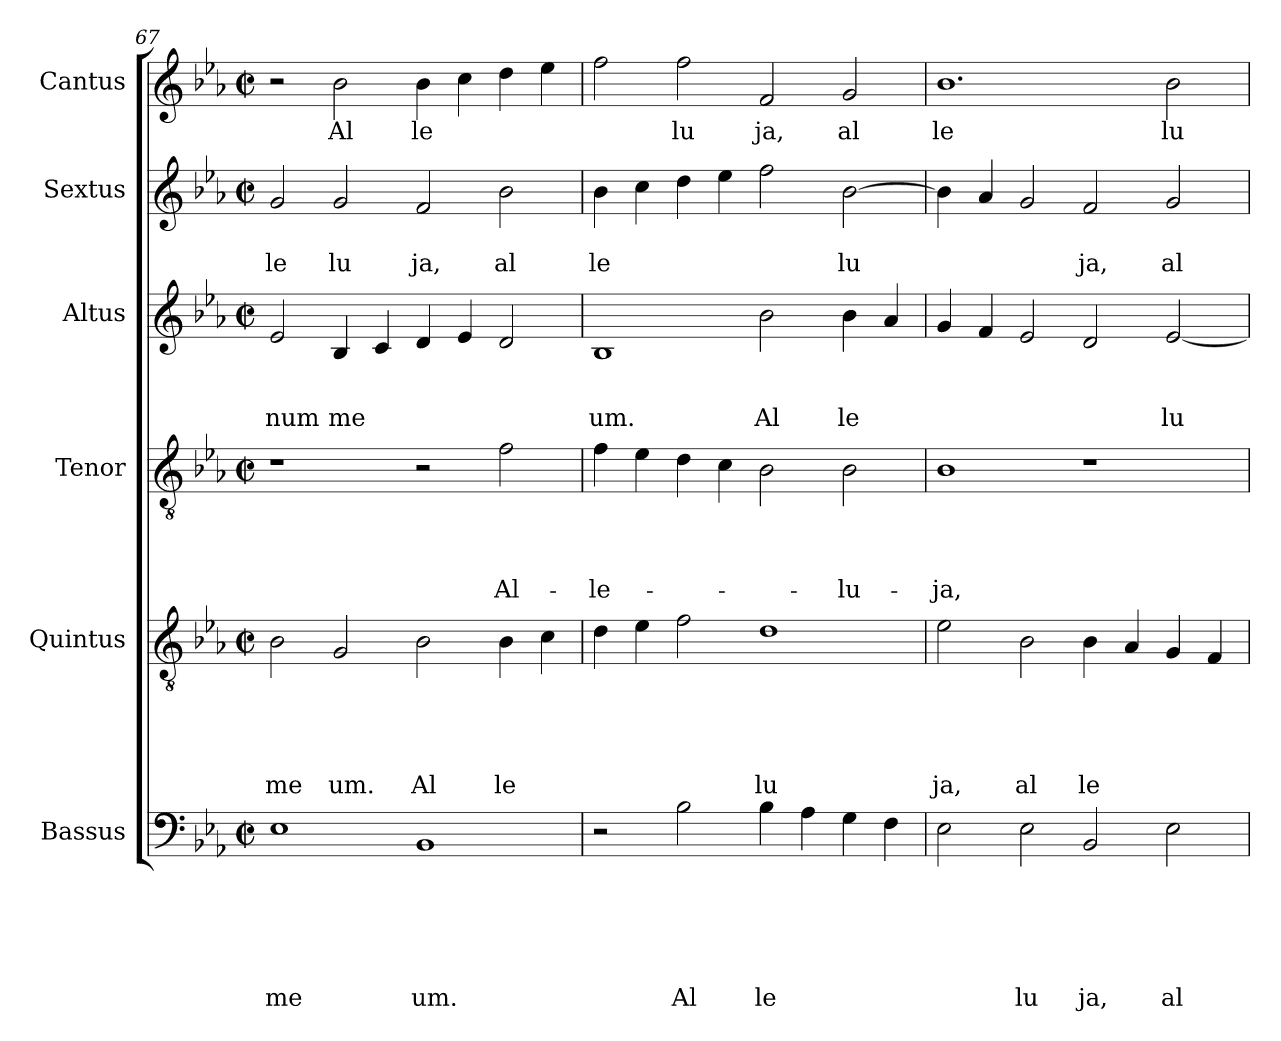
**kern	**text	**text	**text	**text	**text	**text	**kern	**text	**text	**text	**text	**text	**kern	**text	**text	**text	**text	**kern	**text	**text	**text	**kern	**text	**text	**kern	**text
*part6	*part6	*part6	*part6	*part6	*part6	*part6	*part5	*part5	*part5	*part5	*part5	*part5	*part4	*part4	*part4	*part4	*part4	*part3	*part3	*part3	*part3	*part2	*part2	*part2	*part1	*part1
*staff6	*staff6	*staff6	*staff6	*staff6	*staff6	*staff6	*staff5	*staff5	*staff5	*staff5	*staff5	*staff5	*staff4	*staff4	*staff4	*staff4	*staff4	*staff3	*staff3	*staff3	*staff3	*staff2	*staff2	*staff2	*staff1	*staff1
*I"Bassus	*	*	*	*	*	*	*I"Quintus	*	*	*	*	*	*I"Tenor	*	*	*	*	*I"Altus	*	*	*	*I"Sextus	*	*	*I"Cantus	*
*clefF4	*	*	*	*	*	*	*clefGv2	*	*	*	*	*	*clefGv2	*	*	*	*	*clefG2	*	*	*	*clefG2	*	*	*clefG2	*
*k[b-e-a-]	*	*	*	*	*	*	*k[b-e-a-]	*	*	*	*	*	*k[b-e-a-]	*	*	*	*	*k[b-e-a-]	*	*	*	*k[b-e-a-]	*	*	*k[b-e-a-]	*
*E-:	*	*	*	*	*	*	*E-:	*	*	*	*	*	*E-:	*	*	*	*	*E-:	*	*	*	*E-:	*	*	*E-:	*
*M2/2	*	*	*	*	*	*	*M2/2	*	*	*	*	*	*M2/2	*	*	*	*	*M2/2	*	*	*	*M2/2	*	*	*M2/2	*
*met(c|)	*	*	*	*	*	*	*met(c|)	*	*	*	*	*	*met(c|)	*	*	*	*	*met(c|)	*	*	*	*met(c|)	*	*	*met(c|)	*
=67	=67	=67	=67	=67	=67	=67	=67	=67	=67	=67	=67	=67	=67	=67	=67	=67	=67	=67	=67	=67	=67	=67	=67	=67	=67	=67
!	!	!	!	!	!	!LO:LY:b	!	!	!	!	!	!LO:LY:b	!	!	!	!	!	!	!	!	!LO:LY:b	!	!	!LO:LY:b	!	!
1E-	.	.	.	.	.	me	2B-\	.	.	.	.	me	1r	.	.	.	.	2e-/	.	.	num	2g/	.	le	2r	.
!	!	!	!	!	!	!	!	!	!	!	!	!LO:LY:b	!	!	!	!	!	!	!	!	!LO:LY:b	!	!	!LO:LY:b	!	!LO:LY:b
.	.	.	.	.	.	.	2G/	.	.	.	.	um.	.	.	.	.	.	4B-/	.	.	me	2g/	.	lu	2b-\	Al
.	.	.	.	.	.	.	.	.	.	.	.	.	.	.	.	.	.	4c/	.	.	.	.	.	.	.	.
!	!	!	!	!	!	!LO:LY:b	!	!	!	!	!	!LO:LY:b	!	!	!	!	!	!	!	!	!	!	!	!LO:LY:b	!	!LO:LY:b
1BB-	.	.	.	.	.	um.	2B-\	.	.	.	.	Al	2r	.	.	.	.	4d/	.	.	.	2f/	.	ja,	4b-\	le
.	.	.	.	.	.	.	.	.	.	.	.	.	.	.	.	.	.	4e-/	.	.	.	.	.	.	4cc\	.
!	!	!	!	!	!	!	!	!	!	!	!	!LO:LY:b	!	!	!	!	!LO:LY:b	!	!	!	!	!	!	!LO:LY:b	!	!
.	.	.	.	.	.	.	4B-\	.	.	.	.	le	2f\	.	.	.	Al-	2d/	.	.	.	2b-\	.	al	4dd\	.
.	.	.	.	.	.	.	4c\	.	.	.	.	.	.	.	.	.	.	.	.	.	.	.	.	.	4ee-\	.
!!LO:PB:g=z
=68	=68	=68	=68	=68	=68	=68	=68	=68	=68	=68	=68	=68	=68	=68	=68	=68	=68	=68	=68	=68	=68	=68	=68	=68	=68	=68
!	!	!	!	!	!	!	!	!	!	!	!	!	!	!	!	!	!LO:LY:b	!	!	!	!LO:LY:b	!	!	!LO:LY:b	!	!
2r	.	.	.	.	.	.	4d\	.	.	.	.	.	4f\	.	.	.	-le-	1B-	.	.	um.	4b-\	.	le	2ff\	.
.	.	.	.	.	.	.	4e-\	.	.	.	.	.	4e-\	.	.	.	.	.	.	.	.	4cc\	.	.	.	.
!	!	!	!	!	!	!LO:LY:b	!	!	!	!	!	!	!	!	!	!	!	!	!	!	!	!	!	!	!	!LO:LY:b
2B-\	.	.	.	.	.	Al	2f\	.	.	.	.	.	4d\	.	.	.	.	.	.	.	.	4dd\	.	.	2ff\	lu
.	.	.	.	.	.	.	.	.	.	.	.	.	4c\	.	.	.	.	.	.	.	.	4ee-\	.	.	.	.
!	!	!	!	!	!	!LO:LY:b	!	!	!	!	!	!LO:LY:b	!	!	!	!	!	!	!	!	!LO:LY:b	!	!	!	!	!LO:LY:b
4B-\	.	.	.	.	.	le	1d	.	.	.	.	lu	2B-\	.	.	.	.	2b-\	.	.	Al	2ff\	.	.	2f/	ja,
4A-\	.	.	.	.	.	.	.	.	.	.	.	.	.	.	.	.	.	.	.	.	.	.	.	.	.	.
!	!	!	!	!	!	!	!	!	!	!	!	!	!	!	!	!	!LO:LY:b	!	!	!	!LO:LY:b	!	!	!LO:LY:b	!	!LO:LY:b
4G\	.	.	.	.	.	.	.	.	.	.	.	.	2B-\	.	.	.	-lu-	4b-\	.	.	le	[>2b-\	.	lu	2g/	al
4F\	.	.	.	.	.	.	.	.	.	.	.	.	.	.	.	.	.	4a-/	.	.	.	.	.	.	.	.
=69	=69	=69	=69	=69	=69	=69	=69	=69	=69	=69	=69	=69	=69	=69	=69	=69	=69	=69	=69	=69	=69	=69	=69	=69	=69	=69
!	!	!	!	!	!	!	!	!	!	!	!	!LO:LY:b	!	!	!	!	!LO:LY:b	!	!	!	!	!	!	!	!	!LO:LY:b
2E-\	.	.	.	.	.	.	2e-\	.	.	.	.	ja,	1B-	.	.	.	-ja,	4g/	.	.	.	4b-\]	.	.	1.b-	le
.	.	.	.	.	.	.	.	.	.	.	.	.	.	.	.	.	.	4f/	.	.	.	4a-/	.	.	.	.
!	!	!	!	!	!	!LO:LY:b	!	!	!	!	!	!LO:LY:b	!	!	!	!	!	!	!	!	!	!	!	!	!	!
2E-\	.	.	.	.	.	lu	2B-\	.	.	.	.	al	.	.	.	.	.	2e-/	.	.	.	2g/	.	.	.	.
!	!	!	!	!	!	!LO:LY:b	!	!	!	!	!	!LO:LY:b	!	!	!	!	!	!	!	!	!	!	!	!LO:LY:b	!	!
2BB-/	.	.	.	.	.	ja,	4B-\	.	.	.	.	le	1r	.	.	.	.	2d/	.	.	.	2f/	.	ja,	.	.
.	.	.	.	.	.	.	4A-/	.	.	.	.	.	.	.	.	.	.	.	.	.	.	.	.	.	.	.
!	!	!	!	!	!	!LO:LY:b	!	!	!	!	!	!	!	!	!	!	!	!	!	!	!LO:LY:b	!	!	!LO:LY:b	!	!LO:LY:b
2E-\	.	.	.	.	.	al	4G/	.	.	.	.	.	.	.	.	.	.	[<2e-/	.	.	lu	2g/	.	al	2b-\	lu
.	.	.	.	.	.	.	4F/	.	.	.	.	.	.	.	.	.	.	.	.	.	.	.	.	.	.	.
=	=	=	=	=	=	=	=	=	=	=	=	=	=	=	=	=	=	=	=	=	=	=	=	=	=	=
*-	*-	*-	*-	*-	*-	*-	*-	*-	*-	*-	*-	*-	*-	*-	*-	*-	*-	*-	*-	*-	*-	*-	*-	*-	*-	*-
